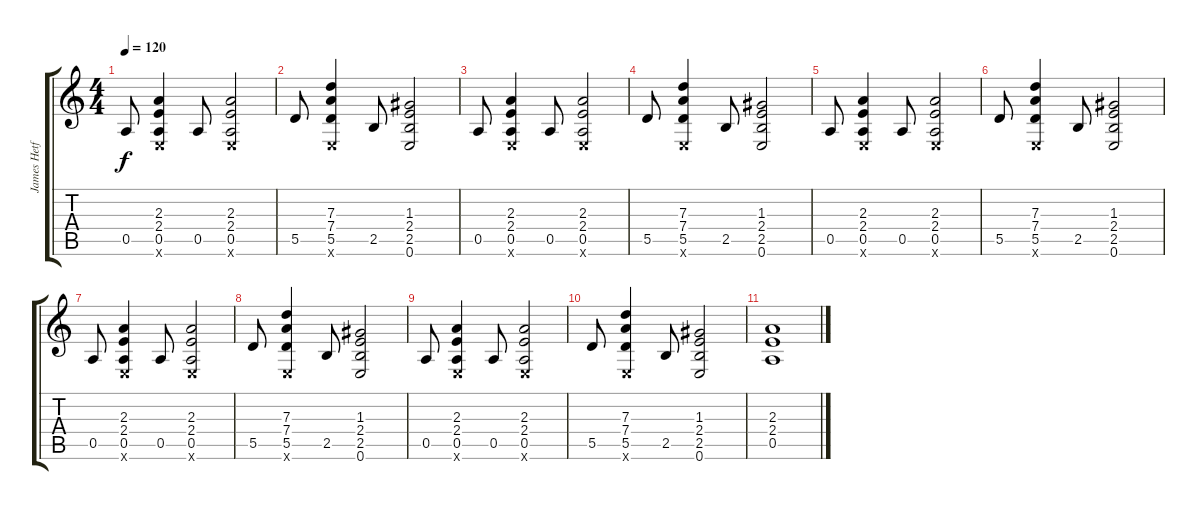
\track ("James Hetfield Distortion" "James Hetf") {instrument distortionguitar}
\staff {score tabs}
\tuning (E4 B3 G3 D3 A2 E2) {hide}
\ts (4 4)
\tempo 120
\clef g2
\ks c
0.5.8{dy f} (2.3 2.4 0.5 0.6{x}).4 0.5.8 (2.3 2.4 0.5 0.6{x}).2 |
5.5.8 (7.3 7.4 5.5 0.6{x}).4 2.5.8 (1.3 2.4 2.5 0.6).2 |
0.5.8 (2.3 2.4 0.5 0.6{x}).4 0.5.8 (2.3 2.4 0.5 0.6{x}).2 |
5.5.8 (7.3 7.4 5.5 0.6{x}).4 2.5.8 (1.3 2.4 2.5 0.6).2 |
0.5.8 (2.3 2.4 0.5 0.6{x}).4 0.5.8 (2.3 2.4 0.5 0.6{x}).2 |
5.5.8 (7.3 7.4 5.5 0.6{x}).4 2.5.8 (1.3 2.4 2.5 0.6).2 |
0.5.8 (2.3 2.4 0.5 0.6{x}).4 0.5.8 (2.3 2.4 0.5 0.6{x}).2 |
5.5.8 (7.3 7.4 5.5 0.6{x}).4 2.5.8 (1.3 2.4 2.5 0.6).2 |
0.5.8 (2.3 2.4 0.5 0.6{x}).4 0.5.8 (2.3 2.4 0.5 0.6{x}).2 |
5.5.8 (7.3 7.4 5.5 0.6{x}).4 2.5.8 (1.3 2.4 2.5 0.6).2 |
(2.3 2.4 0.5).1
